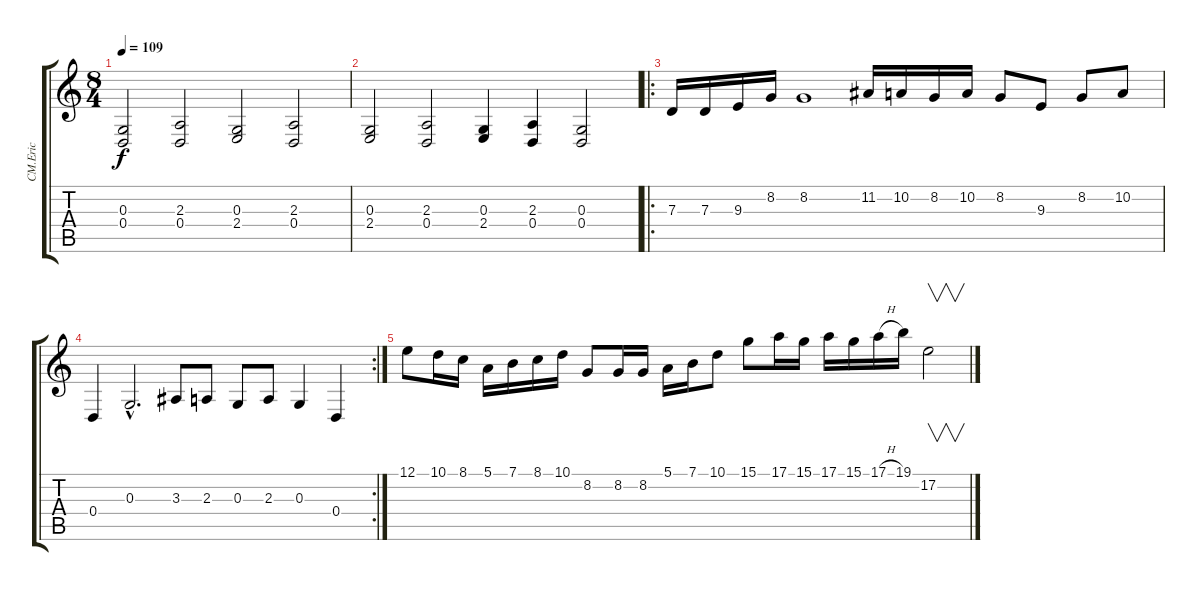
\track ("CM.Eric" "CM.Eric") {instrument violin}
\staff {score tabs}
\tuning (E4 B3 G3 D3 A2 E2) {hide}
\ts (8 4)
\tempo 109
\clef g2
\ks c
(0.3 0.4).2{dy f} (2.3 0.4).2 (0.3 2.4).2 (2.3 0.4).2 |
(0.3 2.4).2 (2.3 0.4).2 (0.3 2.4).4 (2.3 0.4).4 (0.3 0.4).2 |
\ro
7.3.16 7.3.16 9.3.16 8.2.16 8.2.1 11.2.16 10.2.16 8.2.16 10.2.16 8.2.8 9.3.8 8.2.8 10.2.8 |
\rc 2
0.4.4 0.3{hac}.2{d} 3.3.8 2.3.8 0.3.8 2.3.8 0.3.4 0.4.4 |
12.1.8 10.1.16 8.1.16 5.1.16 7.1.16 8.1.16 10.1.16 8.2.8 8.2.16 8.2.16 5.1.16 7.1.16 10.1.8 15.1.8 17.1.16 15.1.16 17.1.16 15.1.16 17.1{h}.16 19.1.16 17.2.2{v}
